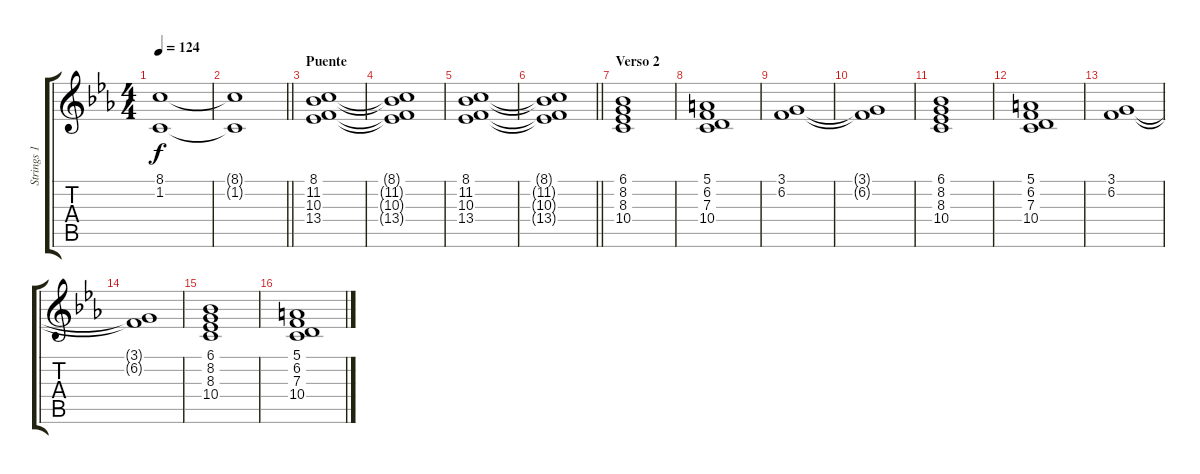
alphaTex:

\track ("Strings 1" "Strings 1") {instrument fx7echoes}
\staff {score tabs}
\tuning (E4 B3 G3 D3 A2 E2) {hide}
\ts (4 4)
\tempo 124
\clef g2
\ks eb
(8.1 1.2).1{dy f} |
\barLineRight lightlight
(8.1{t} 1.2{t}).1 |
\section ("" "Puente")
(8.1 11.2 10.3 13.4).1 |
(8.1{t} 11.2{t} 10.3{t} 13.4{t}).1 |
(8.1 11.2 10.3 13.4).1 |
\barLineRight lightlight
(8.1{t} 11.2{t} 10.3{t} 13.4{t}).1 |
\section ("" "Verso 2")
(6.1 8.2 8.3 10.4).1 |
(5.1 6.2 7.3 10.4).1 |
(3.1 6.2).1 |
(3.1{t} 6.2{t}).1 |
(6.1 8.2 8.3 10.4).1 |
(5.1 6.2 7.3 10.4).1 |
(3.1 6.2).1 |
(3.1{t} 6.2{t}).1 |
(6.1 8.2 8.3 10.4).1 |
(5.1 6.2 7.3 10.4).1
